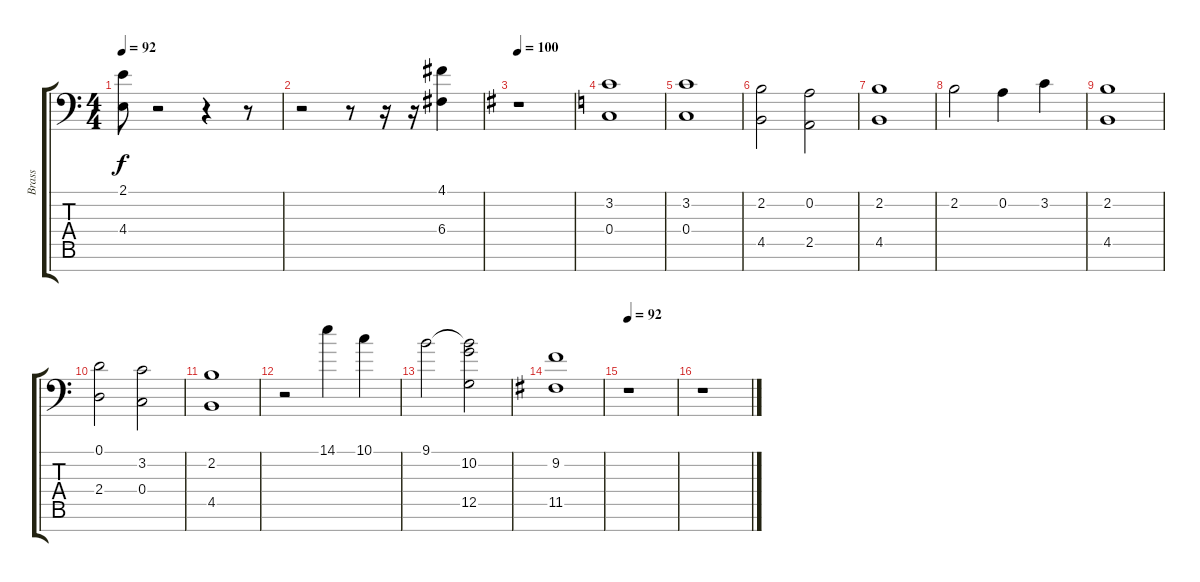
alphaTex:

\track ("Brass" "Brass") {instrument brasssection}
\staff {score tabs}
\tuning (D4 A3 F3 C3 G2 D2 A1) {hide}
\ts (4 4)
\tempo 92
\clef f4
\ks c
(2.1 4.4).8{dy f} r.2 r.4 r.8 |
r.2 r.8 r.16 r.16 (4.1 6.4).4 |
\tempo 100
\ks g
r.1{volume 2} |
\ks c
(3.2 0.4).1{volume 10 instrument bassoon} |
(3.2 0.4).1 |
(2.2 4.5).2 (0.2 2.5).2 |
(2.2 4.5).1 |
2.2.2 0.2.4 3.2.4 |
(2.2 4.5).1 |
(0.1 2.4).2 (3.2 0.4).2 |
(2.2 4.5).1 |
r.2 14.1.4 10.1.4 |
9.1.2{volume 7} (9.1{t} 10.2 12.5).2{volume 16 instrument brasssection} |
\ks g
(9.2 11.5).1 |
\tempo 92
r.1 |
r.1
